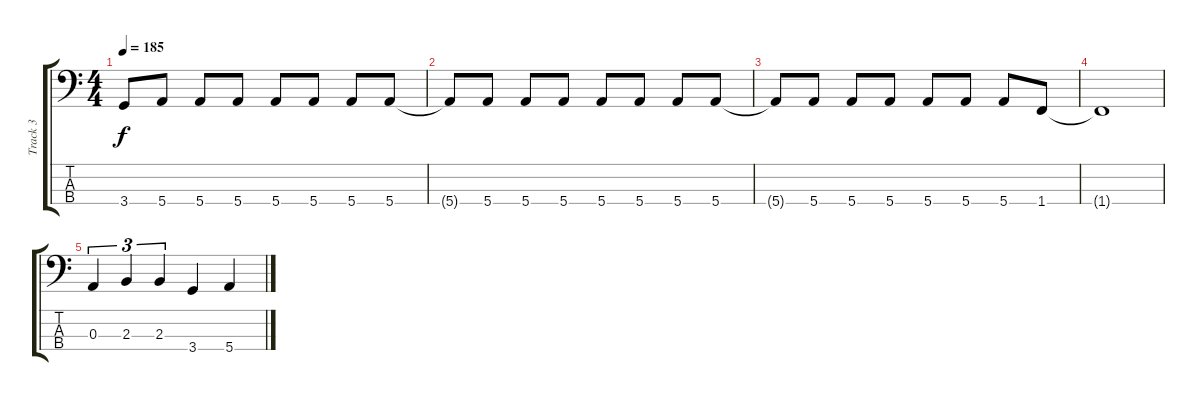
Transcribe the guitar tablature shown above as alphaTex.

\track ("Track 3" "Track 3") {instrument electricbasspick}
\staff {score tabs}
\tuning (G2 D2 A1 E1) {hide}
\ts (4 4)
\tempo 185
\clef f4
\ks c
3.4{t}.8{dy f} 5.4.8 5.4.8 5.4.8 5.4.8 5.4.8 5.4.8 5.4.8 |
5.4{t}.8 5.4.8 5.4.8 5.4.8 5.4.8 5.4.8 5.4.8 5.4.8 |
5.4{t}.8 5.4.8 5.4.8 5.4.8 5.4.8 5.4.8 5.4.8 1.4.8 |
1.4{t}.1 |
0.3.4{tu (3 2)} 2.3.4{tu (3 2)} 2.3.4{tu (3 2)} 3.4.4 5.4.4
